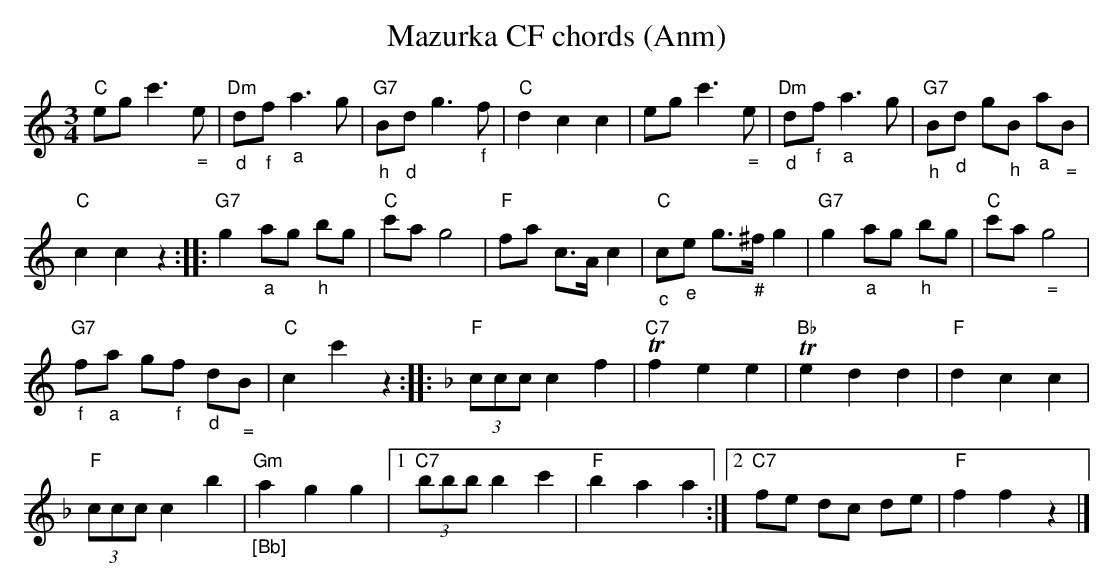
X:1
T:Mazurka CF chords (Anm)
M:3/4
L:1/8
K:C %%MIDI gchordon
"C"egc'3"_ ="e | "Dm""_d"d"_f"f"_a"a3g | "G7""_h"B"_d"dg3"_f"f | "C"d2c2c2 | egc'3"_ ="e | "Dm""_d"d"_f"f"_a"a3g | "G7""_h"B"_d"d g"_h"B "_a"a"_ ="B |
"C"c2c2z2 :: "G7"g2"_a"ag "_h"bg | "C"c'ag4 | "F"fa c>Ac2 | "C""_c"c"_e"e g>"_#"^fg2 | "G7"g2"_a"ag "_h"bg | "C"c'a"_ ="g4 |
"G7""_f"f"_a"a g"_f"f "_d"d"_ ="B | "C"c2c'2z2 :: [K:F] (3"F"ccc c2f2 | "C7"Tf2e2e2 | "Bb"Te2d2d2 | "F"d2c2c2 |
(3"F"ccc c2b2 | "Gm""_[Bb]"a2g2g2 |1 "C7"(3bbb b2c'2 | "F"b2a2a2 :|2 "C7"fe dc de | "F"f2f2z2 |]
